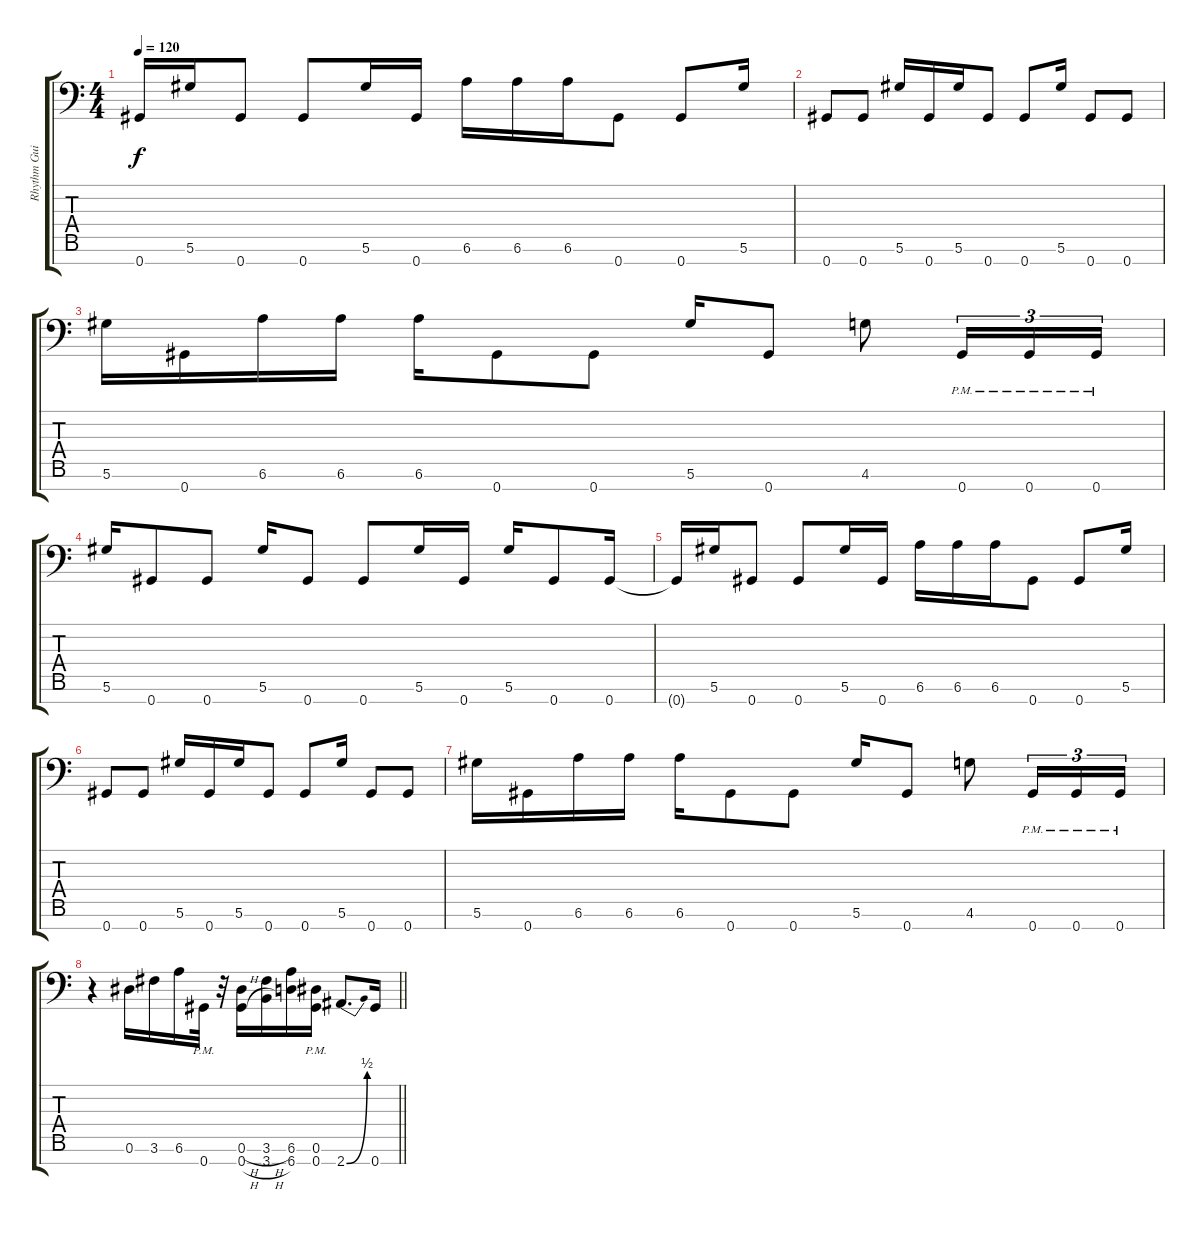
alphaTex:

\track ("Rhythm Guitar" "Rhythm Gui") {instrument distortionguitar}
\staff {score tabs}
\tuning (Eb4 Bb3 Gb3 Db3 Ab2 Eb2 Ab1) {hide}
\ts (4 4)
\tempo 120
\clef f4
\ks c
0.7{t}.16{dy f} 5.6.16 0.7.8 0.7.8 5.6.16 0.7.16 6.6.16 6.6.16 6.6.16 0.7.8 0.7.8 5.6.16 |
0.7.8 0.7.8 5.6.16 0.7.16 5.6.16 0.7.8 0.7.8 5.6.16 0.7.8 0.7.8 |
5.6.16 0.7.16 6.6.16 6.6.16 6.6.16 0.7.8 0.7.8 5.6.16 0.7.8 4.6.8 0.7{pm}.16{tu (3 2)} 0.7{pm}.16{tu (3 2)} 0.7{pm}.16{tu (3 2)} |
5.6.16 0.7.8 0.7.8 5.6.16 0.7.8 0.7.8 5.6.16 0.7.16 5.6.16 0.7.8 0.7.16 |
0.7{t}.16 5.6.16 0.7.8 0.7.8 5.6.16 0.7.16 6.6.16 6.6.16 6.6.16 0.7.8 0.7.8 5.6.16 |
0.7.8 0.7.8 5.6.16 0.7.16 5.6.16 0.7.8 0.7.8 5.6.16 0.7.8 0.7.8 |
5.6.16 0.7.16 6.6.16 6.6.16 6.6.16 0.7.8 0.7.8 5.6.16 0.7.8 4.6.8 0.7{pm}.16{tu (3 2)} 0.7{pm}.16{tu (3 2)} 0.7{pm}.16{tu (3 2)} |
\barLineRight lightlight
r.4 0.6.16 3.6.16 6.6.16 0.7{pm}.32 r.32 (0.6{h} 0.7{h}).16 (3.6{h} 3.7{h}).16 (6.6 6.7).16 (0.6{pm} 0.7{pm}).16 2.7{be (bend 0 0 60 2)}.8{d} 0.7.16
